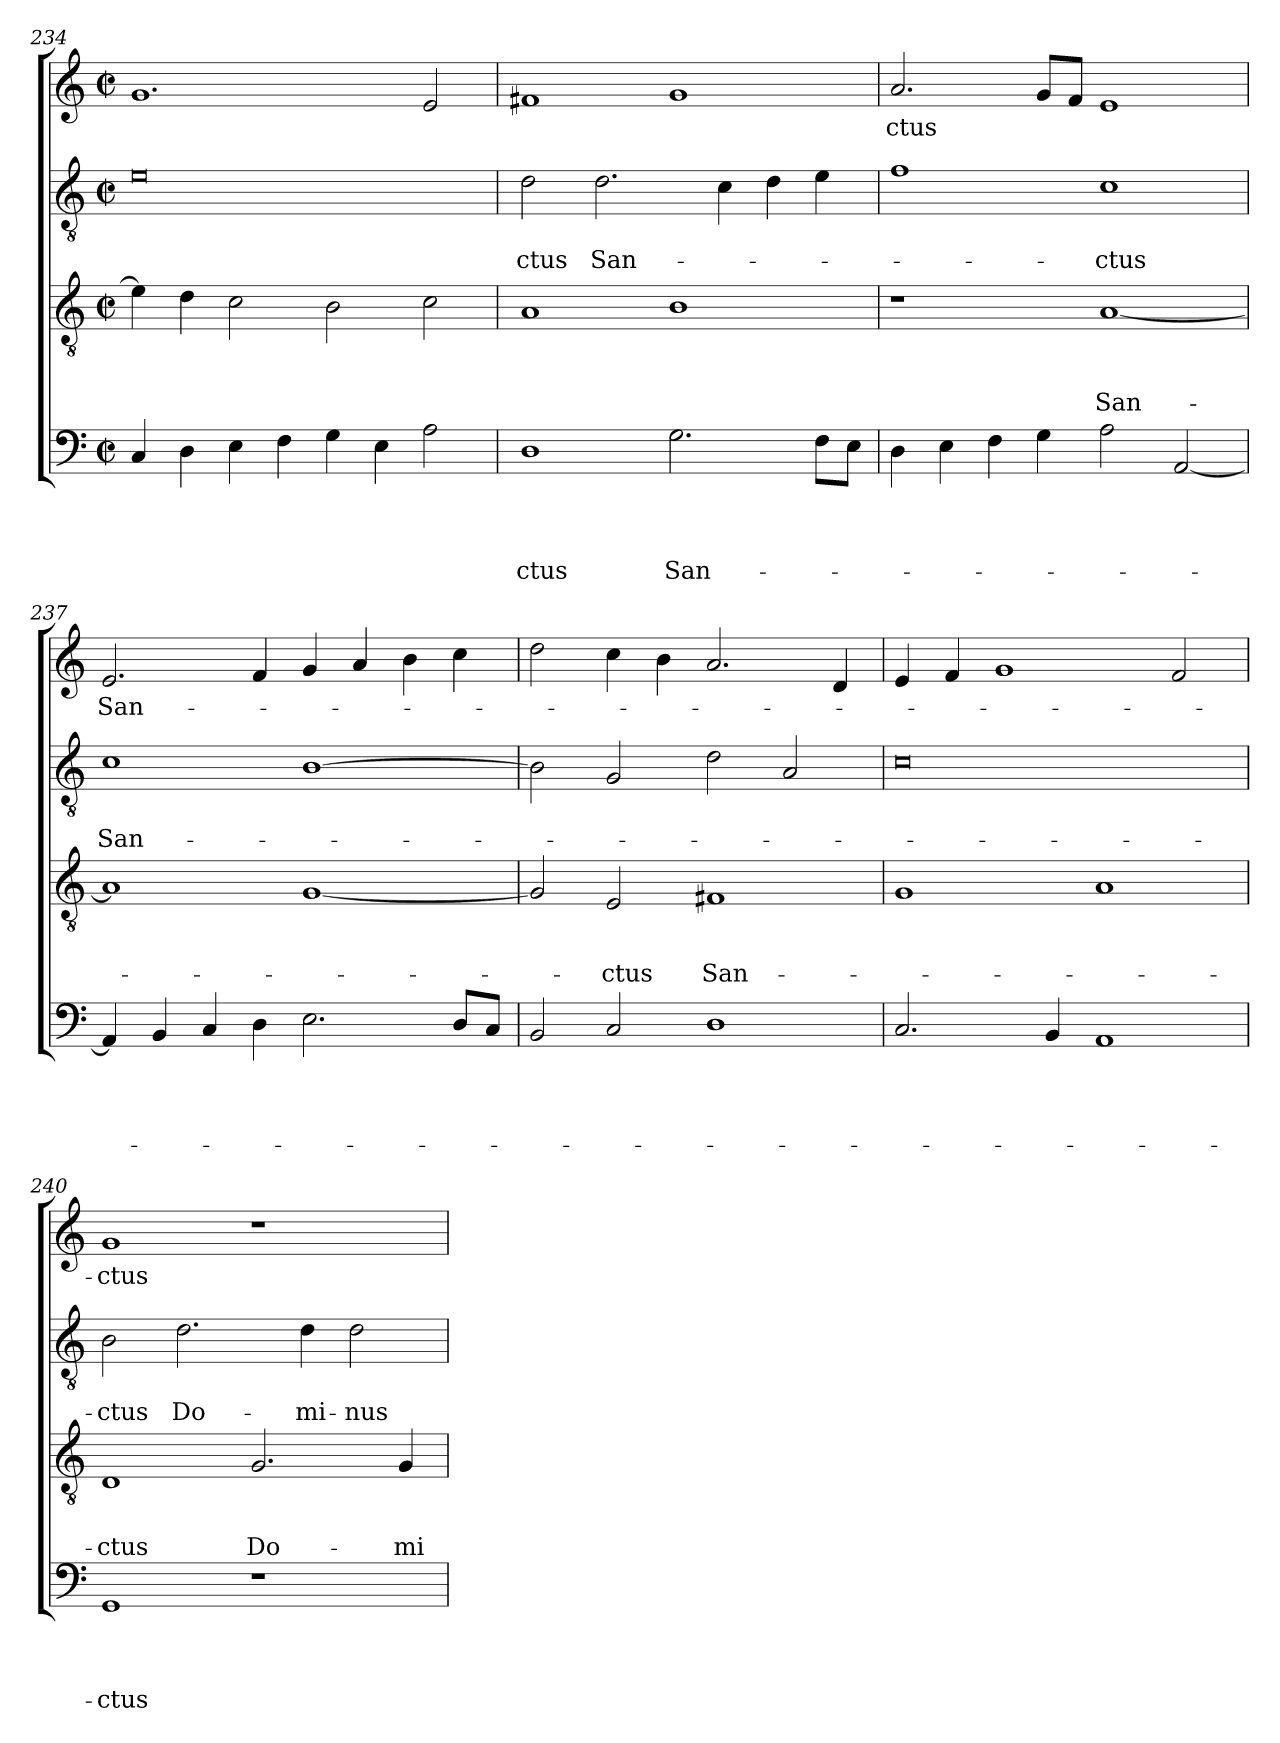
**kern	**text	**text	**text	**text	**kern	**text	**text	**text	**kern	**text	**text	**kern	**text
*part4	*part4	*part4	*part4	*part4	*part3	*part3	*part3	*part3	*part2	*part2	*part2	*part1	*part1
*staff4	*staff4	*staff4	*staff4	*staff4	*staff3	*staff3	*staff3	*staff3	*staff2	*staff2	*staff2	*staff1	*staff1
*clefF4	*	*	*	*	*clefGv2	*	*	*	*clefGv2	*	*	*clefG2	*
*k[]	*	*	*	*	*k[]	*	*	*	*k[]	*	*	*k[]	*
*C:	*	*	*	*	*C:	*	*	*	*C:	*	*	*C:	*
*M2/2	*	*	*	*	*M2/2	*	*	*	*M2/2	*	*	*M2/2	*
*met(c|)	*	*	*	*	*met(c|)	*	*	*	*met(c|)	*	*	*met(c|)	*
=234	=234	=234	=234	=234	=234	=234	=234	=234	=234	=234	=234	=234	=234
4C/	.	.	.	.	4e\]	.	.	.	0e	.	.	1.g	.
4D\	.	.	.	.	4d\	.	.	.	.	.	.	.	.
4E\	.	.	.	.	2c\	.	.	.	.	.	.	.	.
4F\	.	.	.	.	.	.	.	.	.	.	.	.	.
4G\	.	.	.	.	2B\	.	.	.	.	.	.	.	.
4E\	.	.	.	.	.	.	.	.	.	.	.	.	.
2A\	.	.	.	.	2c\	.	.	.	.	.	.	2e/	.
=235	=235	=235	=235	=235	=235	=235	=235	=235	=235	=235	=235	=235	=235
1D	.	.	.	-ctus	1A	.	.	.	2d\	.	-ctus	1f#X	.
.	.	.	.	.	.	.	.	.	2.d\	.	San-	.	.
2.G\	.	.	.	San-	1B	.	.	.	.	.	.	1g	.
.	.	.	.	.	.	.	.	.	4c\	.	.	.	.
.	.	.	.	.	.	.	.	.	4d\	.	.	.	.
8F\L	.	.	.	.	.	.	.	.	4e\	.	.	.	.
8E\J	.	.	.	.	.	.	.	.	.	.	.	.	.
=236	=236	=236	=236	=236	=236	=236	=236	=236	=236	=236	=236	=236	=236
4D\	.	.	.	.	1r	.	.	.	1f	.	.	2.a/	-ctus
4E\	.	.	.	.	.	.	.	.	.	.	.	.	.
4F\	.	.	.	.	.	.	.	.	.	.	.	.	.
4G\	.	.	.	.	.	.	.	.	.	.	.	8g/L	.
.	.	.	.	.	.	.	.	.	.	.	.	8f/J	.
2A\	.	.	.	.	[1A	.	.	San-	1c	.	-ctus	1e	.
[2AA/	.	.	.	.	.	.	.	.	.	.	.	.	.
=237	=237	=237	=237	=237	=237	=237	=237	=237	=237	=237	=237	=237	=237
4AA/]	.	.	.	.	1A]	.	.	.	1c	.	San-	2.e/	San-
4BB/	.	.	.	.	.	.	.	.	.	.	.	.	.
4C/	.	.	.	.	.	.	.	.	.	.	.	.	.
4D\	.	.	.	.	.	.	.	.	.	.	.	4f/	.
2.E\	.	.	.	.	[1G	.	.	.	[1B	.	.	4g/	.
.	.	.	.	.	.	.	.	.	.	.	.	4a/	.
.	.	.	.	.	.	.	.	.	.	.	.	4b\	.
8D/L	.	.	.	.	.	.	.	.	.	.	.	4cc\	.
8C/J	.	.	.	.	.	.	.	.	.	.	.	.	.
!!LO:LB:g=z
=238	=238	=238	=238	=238	=238	=238	=238	=238	=238	=238	=238	=238	=238
2BB/	.	.	.	.	2G/]	.	.	.	2B\]	.	.	2dd\	.
2C/	.	.	.	.	2E/	.	.	-ctus	2G/	.	.	4cc\	.
.	.	.	.	.	.	.	.	.	.	.	.	4b\	.
1D	.	.	.	.	1F#X	.	.	San-	2d\	.	.	2.a/	.
.	.	.	.	.	.	.	.	.	2A/	.	.	.	.
.	.	.	.	.	.	.	.	.	.	.	.	4d/	.
=239	=239	=239	=239	=239	=239	=239	=239	=239	=239	=239	=239	=239	=239
2.C/	.	.	.	.	1G	.	.	.	0c	.	.	4e/	.
.	.	.	.	.	.	.	.	.	.	.	.	4f/	.
.	.	.	.	.	.	.	.	.	.	.	.	1g	.
4BB/	.	.	.	.	.	.	.	.	.	.	.	.	.
1AA	.	.	.	.	1A	.	.	.	.	.	.	.	.
.	.	.	.	.	.	.	.	.	.	.	.	2f/	.
=240	=240	=240	=240	=240	=240	=240	=240	=240	=240	=240	=240	=240	=240
1GG	.	.	.	-ctus	1D	.	.	-ctus	2B\	.	-ctus	1g	-ctus
.	.	.	.	.	.	.	.	.	2.d\	.	Do-	.	.
1r	.	.	.	.	2.G/	.	.	Do-	.	.	.	1r	.
.	.	.	.	.	.	.	.	.	4d\	.	-mi-	.	.
.	.	.	.	.	.	.	.	.	2d\	.	-nus	.	.
.	.	.	.	.	4G/	.	.	-mi-	.	.	.	.	.
=	=	=	=	=	=	=	=	=	=	=	=	=	=
*-	*-	*-	*-	*-	*-	*-	*-	*-	*-	*-	*-	*-	*-
